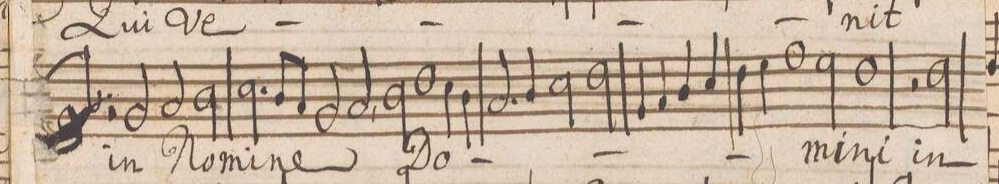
**kern	**text
*I"CANTVS.	*
*clefG2	*
*k[b-]	*
*met(C|)	*
*M2/1	*
2r	.
2g/	in
=118-	=118-
2a/	No-
2b-\	.
2.cc\	.
8b-/L	.
8a/J	.
=119-	=119-
2g/	-mi-
2a,</	-ne
2b-\	Do-
1dd	.
=120-	=120-
4cc\	.
4b-\	.
2.a/	.
4b-/	.
=121-	=121-
2cc\	.
2dd\	.
4g/	.
4a/	.
4b-/	.
4cc/	.
=122-	=122-
4dd\	.
4ee\	.
1ff	.
2ee\	-mi-
=123-	=123-
1dd	-ni
2r	.
2dd\	in
=124-	=124-
*-	*-
